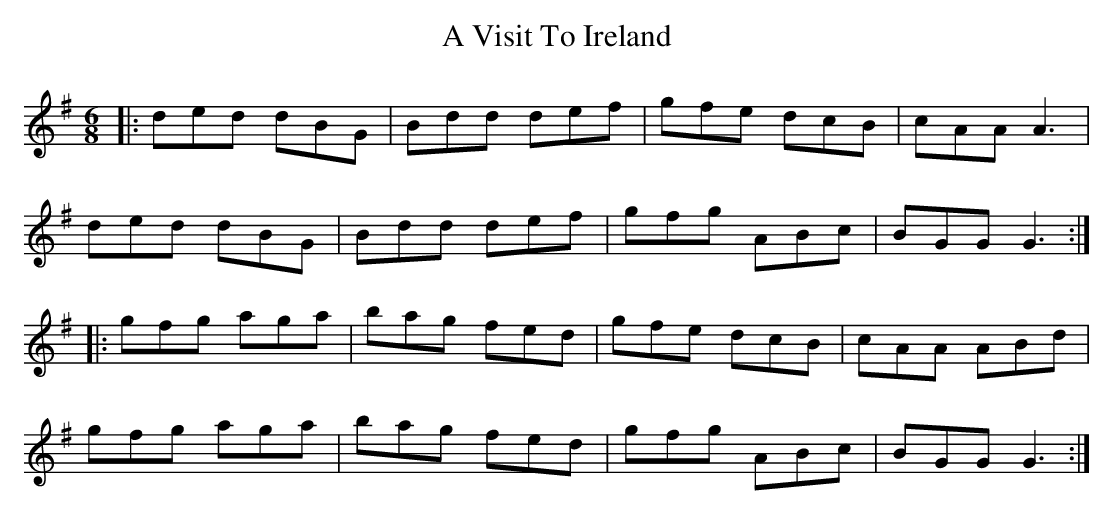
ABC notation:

X:1
T: A Visit To Ireland
M: 6/8
L: 1/8
K: Gmaj
|:ded dBG|Bdd def|gfe dcB|cAA A3|
ded dBG|Bdd def|gfg ABc|BGG G3:|
|:gfg aga|bag fed|gfe dcB|cAA ABd|
gfg aga|bag fed|gfg ABc|BGG G3:|
